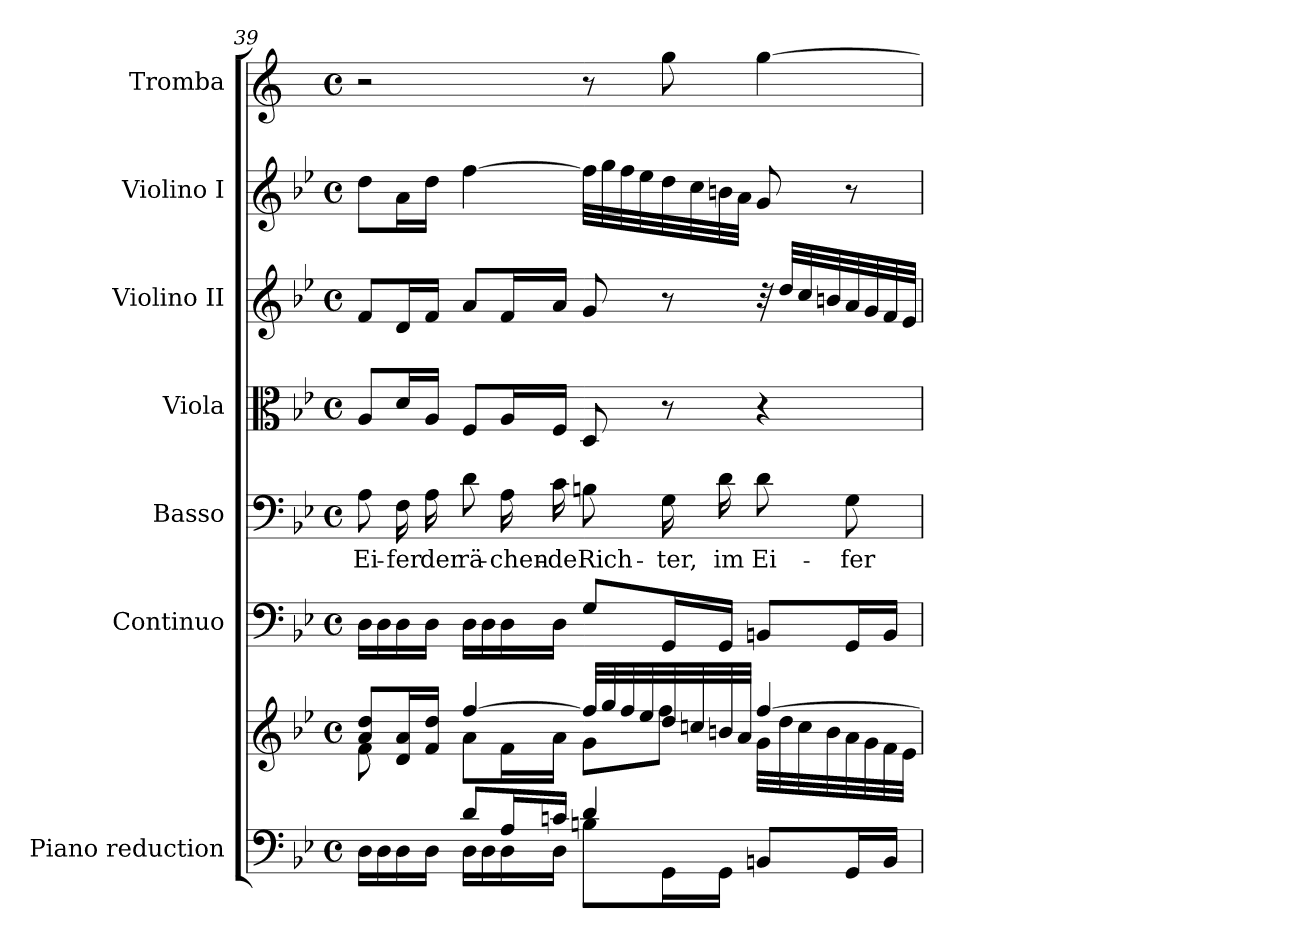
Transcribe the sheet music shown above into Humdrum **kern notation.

**kern	**kern	**kern	**kern	**text	**kern	**kern	**kern	**kern
*part7	*part7	*part6	*part5	*part5	*part4	*part3	*part2	*part1
*staff8	*staff7	*staff6	*staff5	*staff5	*staff4	*staff3	*staff2	*staff1
*I"Piano reduction	*	*I"Continuo	*I"Basso	*	*I"Viola	*I"Violino II	*I"Violino I	*I"Tromba
*I'Pno	*	*	*	*	*	*	*	*
*clefF4	*clefG2	*clefF4	*clefF4	*	*clefC3	*clefG2	*clefG2	*clefG2
*	*	*	*	*	*	*	*	*ITrd1c2
*k[b-e-]	*k[b-e-]	*k[b-e-]	*k[b-e-]	*	*k[b-e-]	*k[b-e-]	*k[b-e-]	*k[b-e-]
*M4/4	*M4/4	*M4/4	*M4/4	*	*M4/4	*M4/4	*M4/4	*M4/4
*met(c)	*met(c)	*met(c)	*met(c)	*	*met(c)	*met(c)	*met(c)	*met(c)
=39	=39	=39	=39	=39	=39	=39	=39	=39
*^	*^	*	*	*	*	*	*	*
*	*	*	*^	*	*	*	*	*	*	*
!	!	!	!	!	!	!	!LO:LY:b	!	!	!	!
8ryy	16D\LL	8a/ 8dd/L	4ryy	8f\L	16D\LL	8A\	Ei-	8A/L	8f/L	8dd\L	2r
.	16D\	.	.	.	16D\	.	.	.	.	.	.
!	!	!	!	!	!	!	!LO:LY:b	!	!	!	!
16F/L	16D\	16d/ 16a/L	.	2..ryy	16D\	16F\	fer	16d/L	16d/L	16a\L	.
!	!	!	!	!	!	!	!LO:LY:b	!	!	!	!
16A/JJ	16D\JJ	16f/ 16dd/JJ	.	.	16D\JJ	16A\	der	16A/JJ	16f/JJ	16dd\JJ	.
!	!	!	!	!	!	!	!LO:LY:b	!	!	!	!
8d/L	16D\LL	[4ff/	8a\L	.	16D\LL	8d\	rä-	8F/L	8a/L	[4ff\	.
.	16D\	.	.	.	16D\	.	.	.	.	.	.
!	!	!	!	!	!	!	!LO:LY:b	!	!	!	!
16A/L	16D\	.	16f\L	.	16D\	16A\	chen-	16A/L	16f/L	.	.
!	!	!	!	!	!	!	!LO:LY:b	!	!	!	!
16cn/JJ	16D\JJ	.	16a\JJ	.	16D\JJ	16c\	de	16F/JJ	16a/JJ	.	.
!	!	!	!	!	!	!	!LO:LY:b	!	!	!	!
4d/	8Bn\L	32ff/LLL]	8g\L	.	8G/L	8Bn\	Rich-	8D/	8g/	32ff\LLL]	8r
.	.	32gg/	.	.	.	.	.	.	.	32gg\	.
.	.	32ff/	.	.	.	.	.	.	.	32ff\	.
.	.	32ee-/	.	.	.	.	.	.	.	32ee-\	.
!	!	!	!	!	!	!	!LO:LY:b	!	!	!	!
.	16GG\L	32dd/	8ff\J	.	16GG/L	16G\	ter,	8r	8r	32dd\	8ff\
.	.	32ccn/	.	.	.	.	.	.	.	32cc\	.
!	!	!	!	!	!	!	!LO:LY:b	!	!	!	!
.	16GG\JJ	32bn/	.	.	16GG/JJ	16d\	im	.	.	32bn\	.
.	.	32a/JJJ	.	.	.	.	.	.	.	32a\JJJ	.
!	!	!	!	!	!	!	!LO:LY:b	!	!	!	!
8BBn/L	4ryy	[4ff/	32g\LLL	.	8BBn/L	8d\	Ei-	4r	32r	8g/	[4ff\
.	.	.	32dd\	.	.	.	.	.	32dd/LLL	.	.
.	.	.	32cc\	.	.	.	.	.	32cc/	.	.
.	.	.	32b\	.	.	.	.	.	32bn/	.	.
!	!	!	!	!	!	!	!LO:LY:b	!	!	!	!
16GG/L	.	.	32a\	.	16GG/L	8G\	fer	.	32a/	8r	.
.	.	.	32g\	.	.	.	.	.	32g/	.	.
16BB/JJ	.	.	32f\	.	16BB/JJ	.	.	.	32f/	.	.
.	.	.	32e-\JJJ	.	.	.	.	.	32e-/JJJ	.	.
*v	*v	*	*	*	*	*	*	*	*	*	*
*	*v	*v	*v	*	*	*	*	*	*	*
=	=	=	=	=	=	=	=	=
*-	*-	*-	*-	*-	*-	*-	*-	*-
